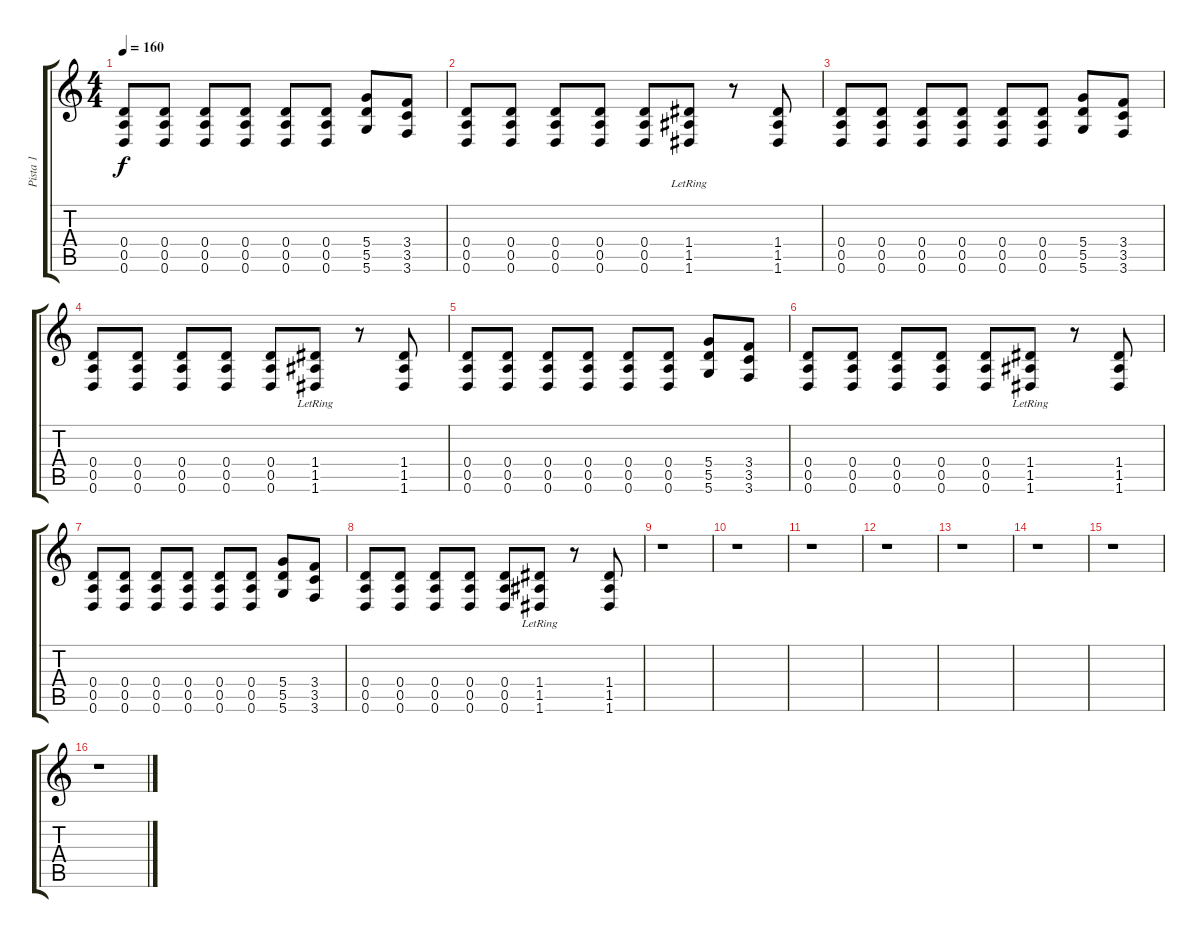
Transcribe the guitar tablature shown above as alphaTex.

\track ("Pista 1" "Pista 1") {instrument distortionguitar}
\staff {score tabs}
\tuning (E4 B3 G3 D3 A2 D2) {hide}
\ts (4 4)
\tempo 160
\clef g2
\ks c
(0.4 0.5 0.6).8{dy f} (0.4 0.5 0.6).8 (0.4 0.5 0.6).8 (0.4 0.5 0.6).8 (0.4 0.5 0.6).8 (0.4 0.5 0.6).8 (5.4 5.5 5.6).8 (3.4 3.5 3.6).8 |
(0.4 0.5 0.6).8 (0.4 0.5 0.6).8 (0.4 0.5 0.6).8 (0.4 0.5 0.6).8 (0.4 0.5 0.6).8 (1.4{lr} 1.5{lr} 1.6{lr}).8 r.8 (1.4 1.5 1.6).8 |
(0.4 0.5 0.6).8 (0.4 0.5 0.6).8 (0.4 0.5 0.6).8 (0.4 0.5 0.6).8 (0.4 0.5 0.6).8 (0.4 0.5 0.6).8 (5.4 5.5 5.6).8 (3.4 3.5 3.6).8 |
(0.4 0.5 0.6).8 (0.4 0.5 0.6).8 (0.4 0.5 0.6).8 (0.4 0.5 0.6).8 (0.4 0.5 0.6).8 (1.4{lr} 1.5{lr} 1.6{lr}).8 r.8 (1.4 1.5 1.6).8 |
(0.4 0.5 0.6).8 (0.4 0.5 0.6).8 (0.4 0.5 0.6).8 (0.4 0.5 0.6).8 (0.4 0.5 0.6).8 (0.4 0.5 0.6).8 (5.4 5.5 5.6).8 (3.4 3.5 3.6).8 |
(0.4 0.5 0.6).8 (0.4 0.5 0.6).8 (0.4 0.5 0.6).8 (0.4 0.5 0.6).8 (0.4 0.5 0.6).8 (1.4{lr} 1.5{lr} 1.6{lr}).8 r.8 (1.4 1.5 1.6).8 |
(0.4 0.5 0.6).8 (0.4 0.5 0.6).8 (0.4 0.5 0.6).8 (0.4 0.5 0.6).8 (0.4 0.5 0.6).8 (0.4 0.5 0.6).8 (5.4 5.5 5.6).8 (3.4 3.5 3.6).8 |
(0.4 0.5 0.6).8 (0.4 0.5 0.6).8 (0.4 0.5 0.6).8 (0.4 0.5 0.6).8 (0.4 0.5 0.6).8 (1.4{lr} 1.5{lr} 1.6{lr}).8 r.8 (1.4 1.5 1.6).8 |
r.1 |
r.1 |
r.1 |
r.1 |
r.1 |
r.1 |
r.1 |
r.1
